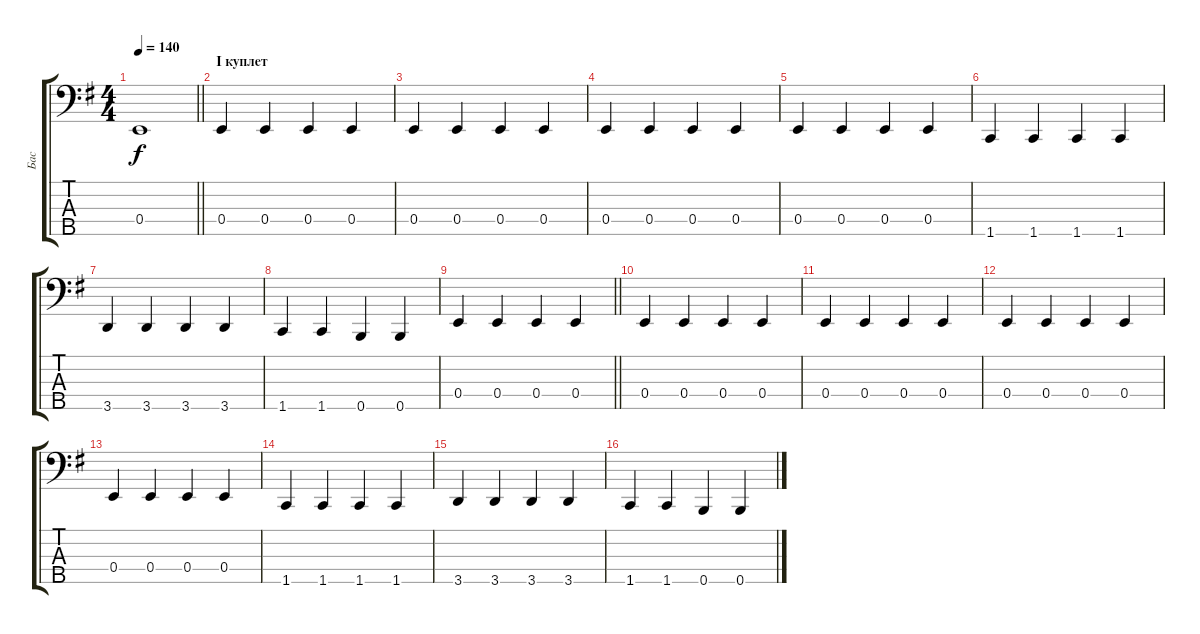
\track ("Бас" "Бас") {instrument electricbassfinger}
\staff {score tabs}
\tuning (G2 D2 A1 E1 B0) {hide}
\ts (4 4)
\tempo 140
\clef f4
\barLineRight lightlight
\ks eminor
0.4.1{dy f} |
\section ("" "I куплет")
0.4.4 0.4.4 0.4.4 0.4.4 |
0.4.4 0.4.4 0.4.4 0.4.4 |
0.4.4 0.4.4 0.4.4 0.4.4 |
0.4.4 0.4.4 0.4.4 0.4.4 |
1.5.4 1.5.4 1.5.4 1.5.4 |
3.5.4 3.5.4 3.5.4 3.5.4 |
1.5.4 1.5.4 0.5.4 0.5.4 |
\barLineRight lightlight
0.4.4 0.4.4 0.4.4 0.4.4 |
0.4.4 0.4.4 0.4.4 0.4.4 |
0.4.4 0.4.4 0.4.4 0.4.4 |
0.4.4 0.4.4 0.4.4 0.4.4 |
0.4.4 0.4.4 0.4.4 0.4.4 |
1.5.4 1.5.4 1.5.4 1.5.4 |
3.5.4 3.5.4 3.5.4 3.5.4 |
1.5.4 1.5.4 0.5.4 0.5.4
